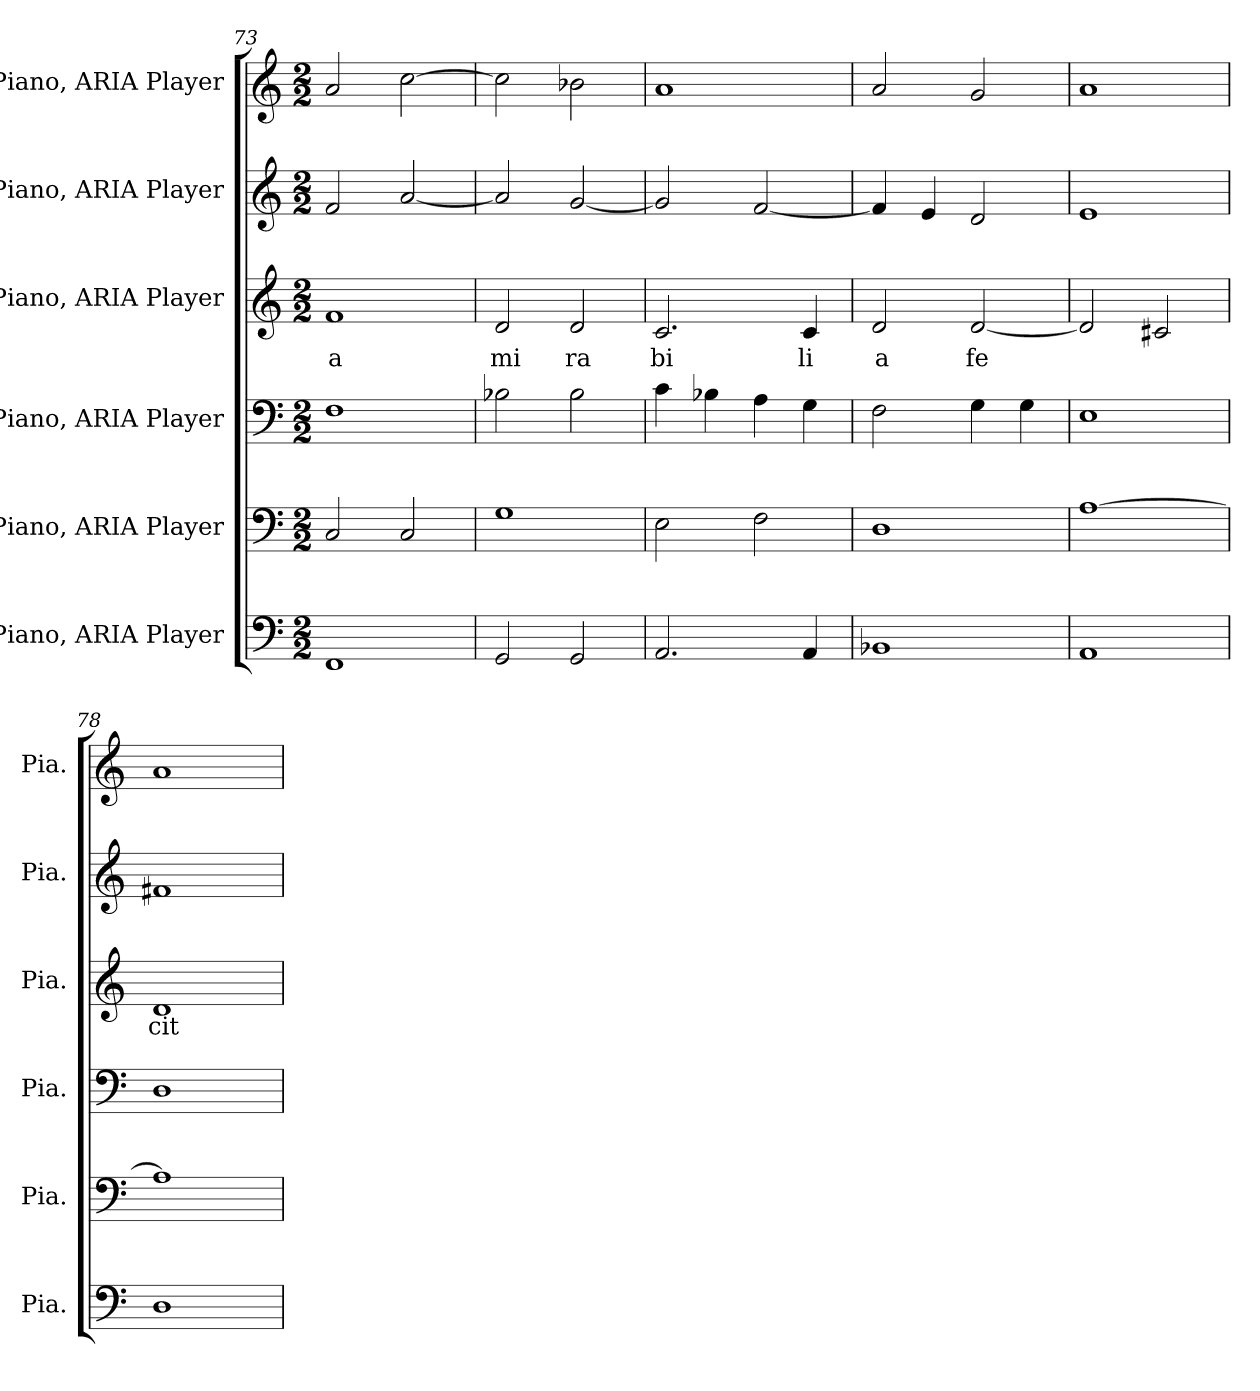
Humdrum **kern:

**kern	**kern	**kern	**kern	**text	**kern	**kern
*part6	*part5	*part4	*part3	*part3	*part2	*part1
*staff6	*staff5	*staff4	*staff3	*staff3	*staff2	*staff1
*I"Piano, ARIA Player	*I"Piano, ARIA Player	*I"Piano, ARIA Player	*I"Piano, ARIA Player	*	*I"Piano, ARIA Player	*I"Piano, ARIA Player
*I'Pia.	*I'Pia.	*I'Pia.	*I'Pia.	*	*I'Pia.	*I'Pia.
*clefF4	*clefF4	*clefF4	*clefG2	*	*clefG2	*clefG2
*k[]	*k[]	*k[]	*k[]	*	*k[]	*k[]
*M2/2	*M2/2	*M2/2	*M2/2	*	*M2/2	*M2/2
=73	=73	=73	=73	=73	=73	=73
1FF	2C/	1F	1f	a	2f/	2a/
.	2C/	.	.	.	[2a/	[2cc\
=74	=74	=74	=74	=74	=74	=74
2GG/	1G	2B-X\	2d/	mi	2a/]	2cc\]
2GG/	.	2B-\	2d/	ra	[2g/	2b-X\
=75	=75	=75	=75	=75	=75	=75
2.AA/	2E\	4c\	2.c/	bi	2g/]	1a
.	.	4B-X\	.	.	.	.
.	2F\	4A\	.	.	[2f/	.
4AA/	.	4G\	4c/	li	.	.
=76	=76	=76	=76	=76	=76	=76
1BB-X	1D	2F\	2d/	a	4f/]	2a/
.	.	.	.	.	4e/	.
.	.	4G\	[2d/	fe	2d/	2g/
.	.	4G\	.	.	.	.
=77	=77	=77	=77	=77	=77	=77
1AA	[1A	1E	2d/]	.	1e	1a
.	.	.	2c#X/	.	.	.
=78	=78	=78	=78	=78	=78	=78
1D	1A]	1D	1d	cit	1f#X	1a
=	=	=	=	=	=	=
*-	*-	*-	*-	*-	*-	*-
